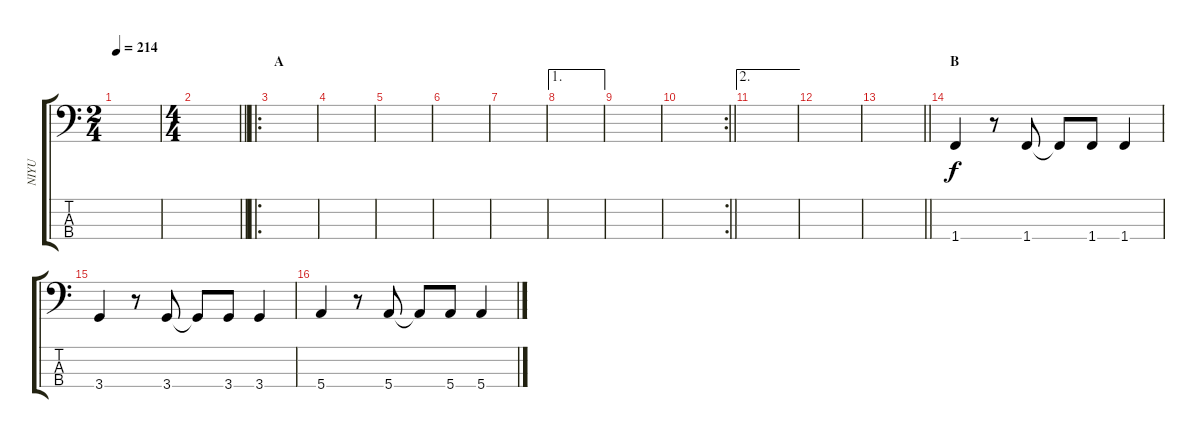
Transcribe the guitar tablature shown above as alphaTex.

\track ("NIYU" "NIYU") {instrument electricbasspick}
\staff {score tabs}
\tuning (G2 D2 A1 E1) {hide}
\ts (2 4)
\tempo 214
\clef f4
\ks c
|
\ts (4 4)
\barLineRight lightlight
|
\ro
\section ("" "A")
|
|
|
|
|
\ae 1
|
|
\rc 2
\barLineRight lightlight
|
\ae 2
|
|
\barLineRight lightlight
|
\section ("" "B")
1.4.4 r.8 1.4.8 1.4{t}.8 1.4.8 1.4.4 |
3.4.4 r.8 3.4.8 3.4{t}.8 3.4.8 3.4.4 |
5.4.4 r.8 5.4.8 5.4{t}.8 5.4.8 5.4.4
